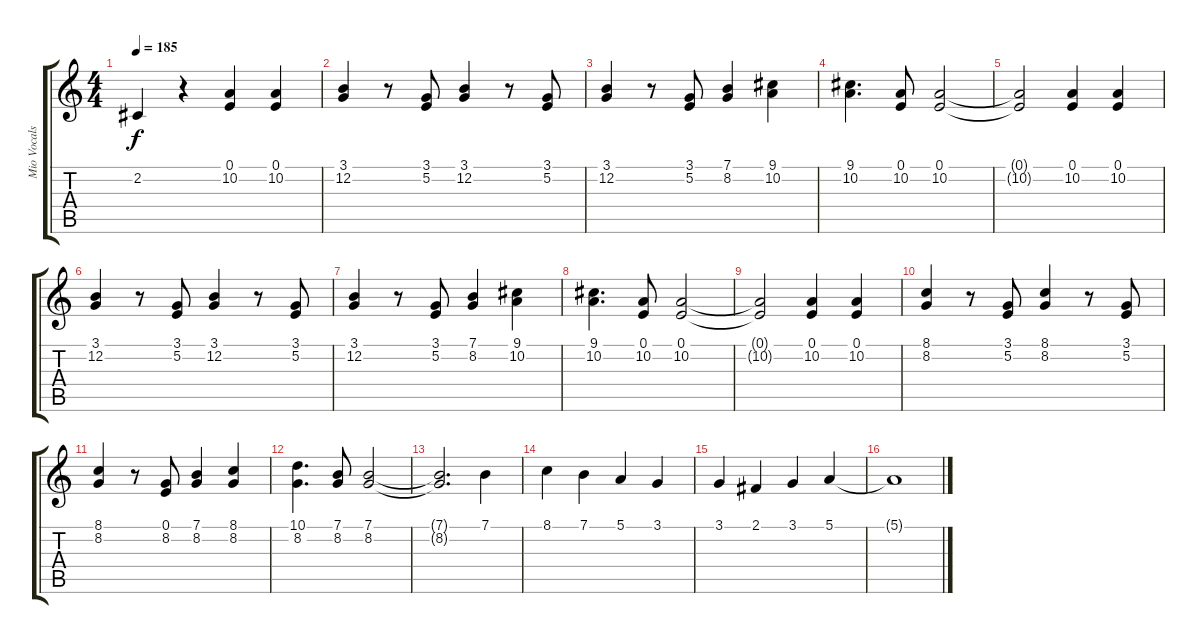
\track ("Mio Vocals" "Mio Vocals") {instrument clarinet}
\staff {score tabs}
\tuning (E4 B3 G3 D3 A2 E2) {hide}
\ts (4 4)
\tempo 185
\clef g2
\ks c
2.2.4{dy f} r.4 (0.1 10.2).4 (0.1 10.2).4 |
(3.1 12.2).4 r.8 (3.1 5.2).8 (3.1 12.2).4 r.8 (3.1 5.2).8 |
(3.1 12.2).4 r.8 (3.1 5.2).8 (7.1 8.2).4 (9.1 10.2).4 |
(9.1 10.2).4{d} (0.1 10.2).8 (0.1 10.2).2 |
(0.1{t} 10.2{t}).2 (0.1 10.2).4 (0.1 10.2).4 |
(3.1 12.2).4 r.8 (3.1 5.2).8 (3.1 12.2).4 r.8 (3.1 5.2).8 |
(3.1 12.2).4 r.8 (3.1 5.2).8 (7.1 8.2).4 (9.1 10.2).4 |
(9.1 10.2).4{d} (0.1 10.2).8 (0.1 10.2).2 |
(0.1{t} 10.2{t}).2 (0.1 10.2).4 (0.1 10.2).4 |
(8.1 8.2).4 r.8 (3.1 5.2).8 (8.1 8.2).4 r.8 (3.1 5.2).8 |
(8.1 8.2).4 r.8 (0.1 8.2).8 (7.1 8.2).4 (8.1 8.2).4 |
(10.1 8.2).4{d} (7.1 8.2).8 (7.1 8.2).2 |
(7.1{t} 8.2{t}).2{d} 7.1.4 |
8.1.4 7.1.4 5.1.4 3.1.4 |
3.1.4 2.1.4 3.1.4 5.1.4 |
5.1{t}.1
